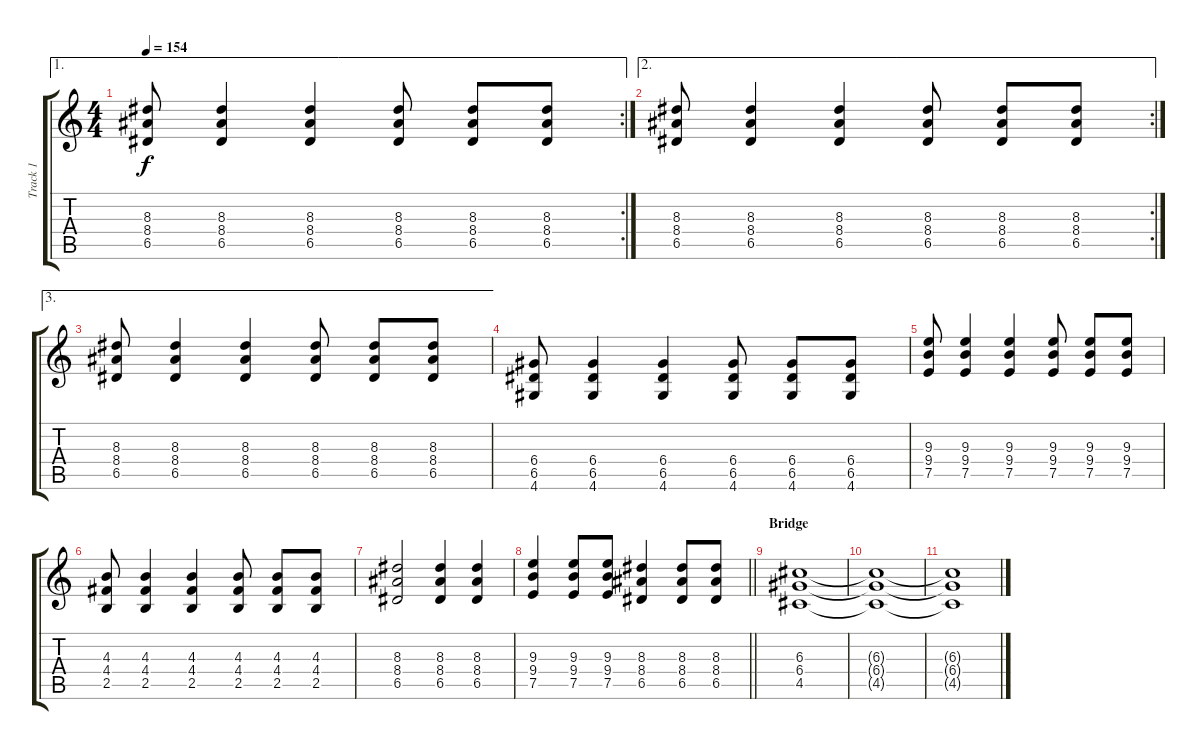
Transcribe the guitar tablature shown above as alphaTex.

\track ("Track 1" "Track 1") {instrument electricguitarclean}
\staff {score tabs}
\tuning (E4 B3 G3 D3 A2 E2) {hide}
\ae 1
\rc 2
\ts (4 4)
\tempo 154
\clef g2
\ks c
(8.3 8.4 6.5).8{dy f} (8.3 8.4 6.5).4 (8.3 8.4 6.5).4 (8.3 8.4 6.5).8 (8.3 8.4 6.5).8 (8.3 8.4 6.5).8 |
\ae 2
\rc 2
(8.3 8.4 6.5).8 (8.3 8.4 6.5).4 (8.3 8.4 6.5).4 (8.3 8.4 6.5).8 (8.3 8.4 6.5).8 (8.3 8.4 6.5).8 |
\ae 3
(8.3 8.4 6.5).8 (8.3 8.4 6.5).4 (8.3 8.4 6.5).4 (8.3 8.4 6.5).8 (8.3 8.4 6.5).8 (8.3 8.4 6.5).8 |
(6.4 6.5 4.6).8 (6.4 6.5 4.6).4 (6.4 6.5 4.6).4 (6.4 6.5 4.6).8 (6.4 6.5 4.6).8 (6.4 6.5 4.6).8 |
(9.3 9.4 7.5).8 (9.3 9.4 7.5).4 (9.3 9.4 7.5).4 (9.3 9.4 7.5).8 (9.3 9.4 7.5).8 (9.3 9.4 7.5).8 |
(4.3 4.4 2.5).8 (4.3 4.4 2.5).4 (4.3 4.4 2.5).4 (4.3 4.4 2.5).8 (4.3 4.4 2.5).8 (4.3 4.4 2.5).8 |
(8.3 8.4 6.5).2 (8.3 8.4 6.5).4 (8.3 8.4 6.5).4 |
\barLineRight lightlight
(9.3 9.4 7.5).4 (9.3 9.4 7.5).8 (9.3 9.4 7.5).8 (8.3 8.4 6.5).4 (8.3 8.4 6.5).8 (8.3 8.4 6.5).8 |
\section ("" "Bridge")
(6.3 6.4 4.5).1 |
(6.3{t} 6.4{t} 4.5{t}).1 |
(6.3{t} 6.4{t} 4.5{t}).1
